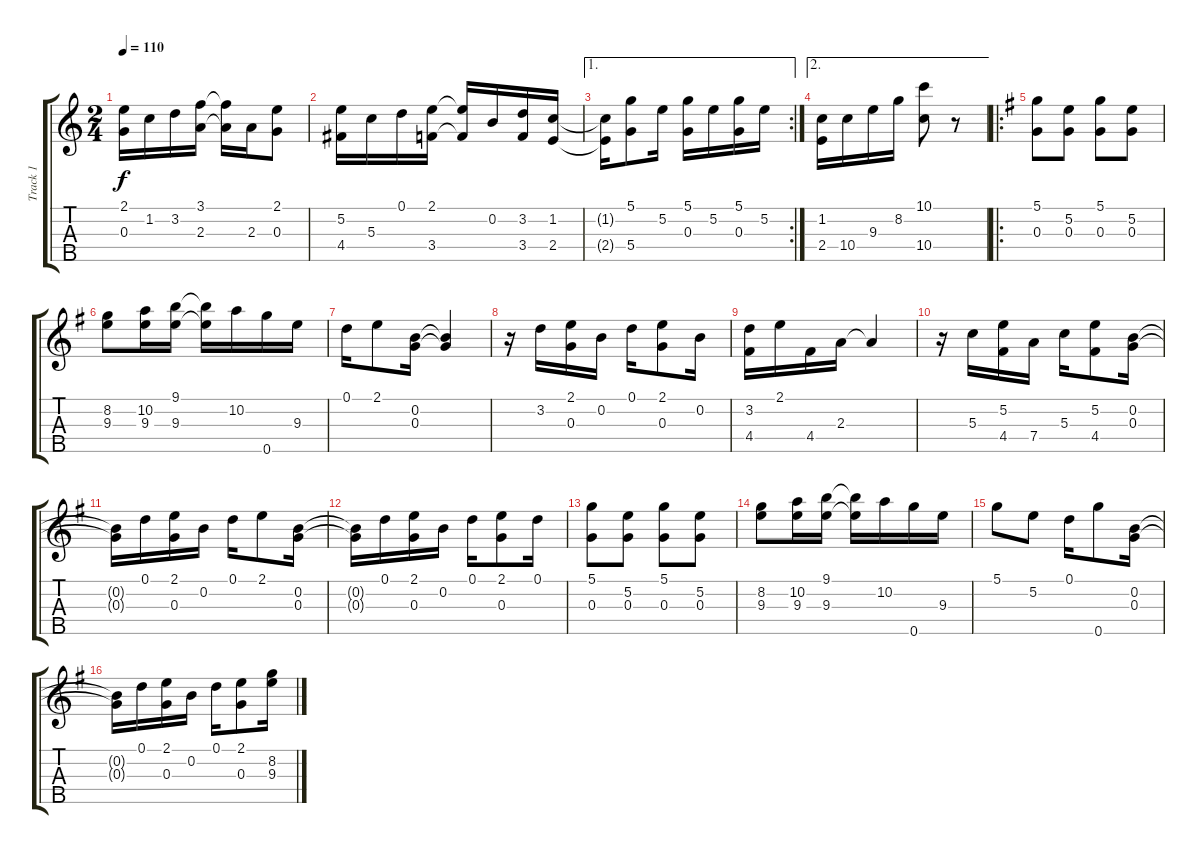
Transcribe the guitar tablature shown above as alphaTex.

\track ("Track 1" "Track 1") {instrument banjo}
\staff {score tabs}
\tuning (D4 B3 G3 D3 G4) {hide}
\displaytranspose 12
\ts (2 4)
\tempo 110
\clef g2
\ks c
(2.1 0.3).16{dy f} 1.2.16 3.2.16 (3.1 2.3).16 (3.1{t} 2.3{t}).16 2.3.16 (2.1 0.3).8 |
(5.2 4.4).16 5.3.16 0.1.16 (2.1 3.4).16 (2.1{t} 3.4{t}).16 0.2.16 (3.2 3.4).16 (1.2 2.4).16 |
\ae 1
\rc 2
(1.2{t} 2.4{t}).16 (5.1 5.4).8 5.2.16 (5.1 0.3).16 5.2.16 (5.1 0.3).16 5.2.16 |
\ae 2
(1.2 2.4).16 10.4.16 9.3.16 8.2.16 (10.1 10.4).8 r.8 |
\ro
\ks g
(5.1 0.3).8 (5.2 0.3).8 (5.1 0.3).8 (5.2 0.3).8 |
(8.2 9.3).8 (10.2 9.3).16 (9.1 9.3).16 (9.1{t} 9.3{t}).16 10.2.16 0.5.16 9.3.16 |
0.1.16 2.1.8 (0.2 0.3).16 (0.2{t} 0.3{t}).4 |
r.16 3.2.16 (2.1 0.3).16 0.2.16 0.1.16 (2.1 0.3).8 0.2.16 |
(3.2 4.4).16 2.1.16 4.4.16 2.3.16 2.3{t}.4 |
r.16 5.3.16 (5.2 4.4).16 7.4.16 5.3.16 (5.2 4.4).8 (0.2 0.3).16 |
(0.2{t} 0.3{t}).16 0.1.16 (2.1 0.3).16 0.2.16 0.1.16 2.1.8 (0.2 0.3).16 |
(0.2{t} 0.3{t}).16 0.1.16 (2.1 0.3).16 0.2.16 0.1.16 (2.1 0.3).8 0.1.16 |
(5.1 0.3).8 (5.2 0.3).8 (5.1 0.3).8 (5.2 0.3).8 |
(8.2 9.3).8 (10.2 9.3).16 (9.1 9.3).16 (9.1{t} 9.3{t}).16 10.2.16 0.5.16 9.3.16 |
5.1.8 5.2.8 0.1.16 0.5.8 (0.2 0.3).16 |
(0.2{t} 0.3{t}).16 0.1.16 (2.1 0.3).16 0.2.16 0.1.16 (2.1 0.3).8 (8.2 9.3).16
